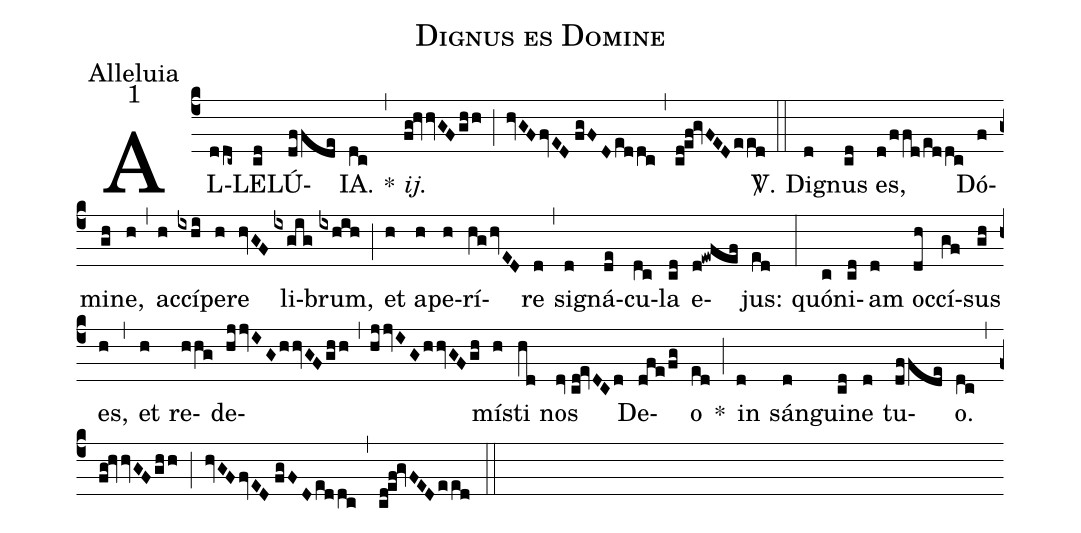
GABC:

name:Dignus es Domine;
office-part:Alleluia;
mode:1;
%%
(c4) AL(ddc~)LE(cd)LÚ(dffde)IA.(dc) *(,) <i>ij.</i>(fg!hvvGFghh) (;) (hvGFfvED//fgFD/eddc) (,) (cd!ef!gvFED/eed) <sp>V/</sp>.(::) Di(d)gnus(cd) es,(d/ffd/eddc) Dó(f)mi(gh)ne,(h) (,) ac(h)cí(ixhi)pe(h)re(hvGF) li(ixgig)brum,(ixhih) (;) et(h) a(h)pe(h)rí(hghvED)re(d) (,) si(d)gná(de)cu(dc)la(cd) e(d!ewfef)jus:(ed) (:) quó(c)ni(cd)am(d) oc(dh)cí(gf)sus(gh) es,(h) (,) et(h) re(hhg)de(hjjvIGhhvGFghh,hjjvIGhhvGFgh)mí(h)sti(hd) nos(dv//cd!evDCd) De(dfe/fg)o(ed) *(;) in(d) sán(d)gui(cd)ne(d) tu(dffde)o.(dc) (,) (fg!hvvGFghh) (;) (hvGFfvED//fgFDeddc) (,) (cd!ef!gvFEDeed) (::)
